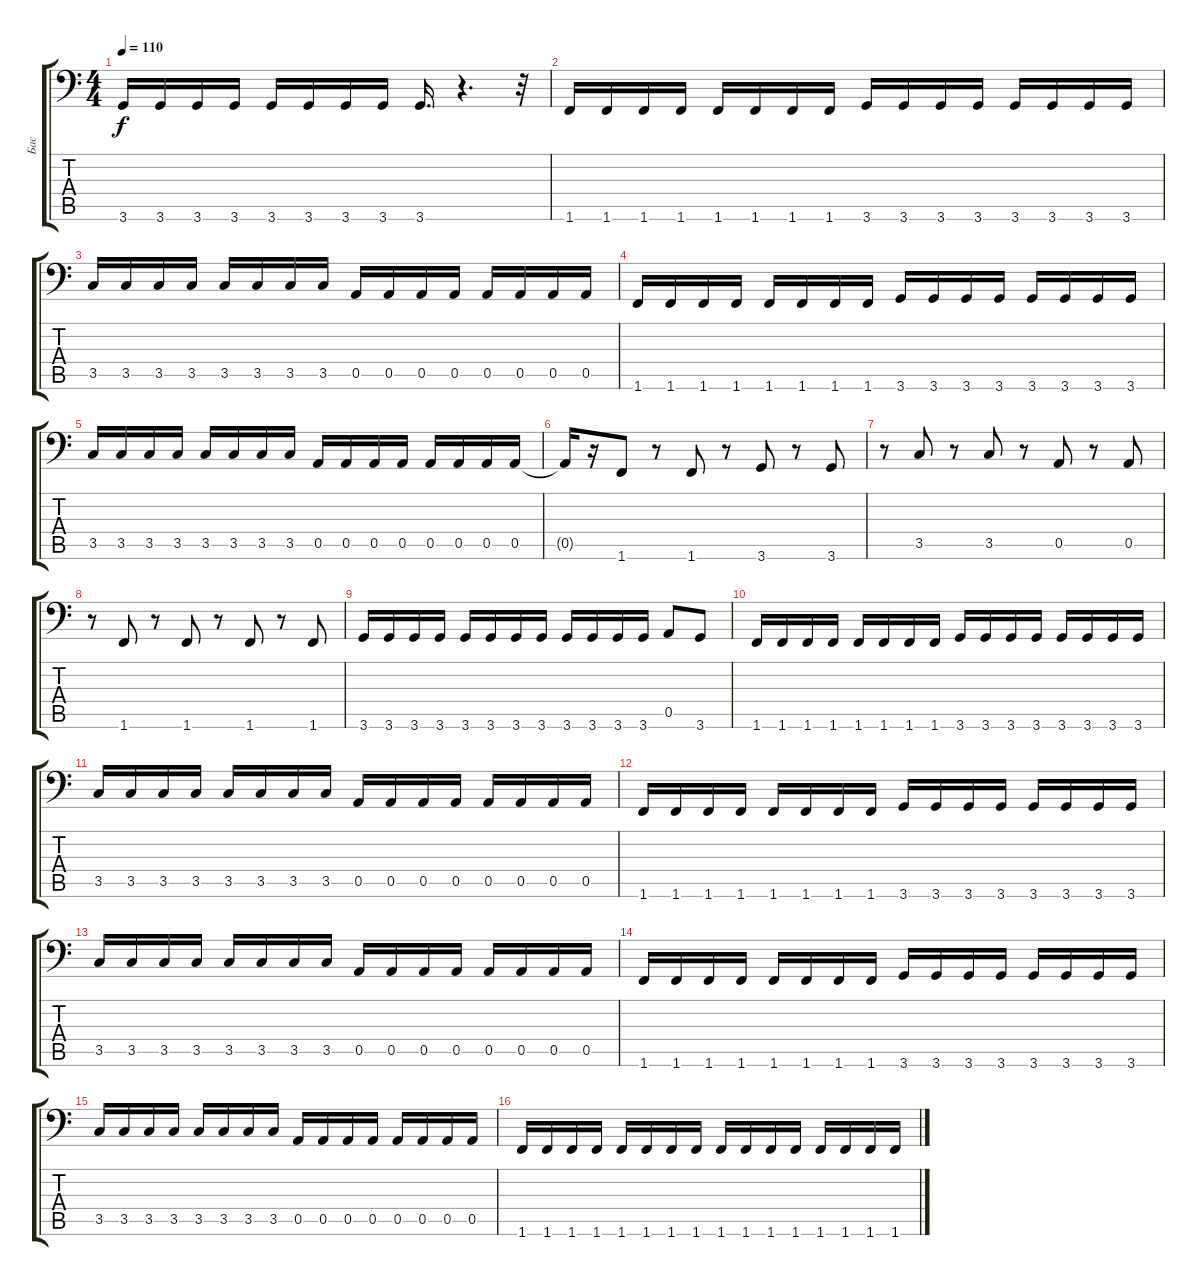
\track ("Бас" "Бас") {instrument electricbassfinger}
\staff {score tabs}
\tuning (F3 C3 G2 D2 A1 E1) {hide}
\ts (4 4)
\tempo 110
\clef f4
\ks c
3.6.16{dy f} 3.6.16 3.6.16 3.6.16 3.6.16 3.6.16 3.6.16 3.6.16 3.6.16{d} r.4{d} r.32 |
1.6.16 1.6.16 1.6.16 1.6.16 1.6.16 1.6.16 1.6.16 1.6.16 3.6.16 3.6.16 3.6.16 3.6.16 3.6.16 3.6.16 3.6.16 3.6.16 |
3.5.16 3.5.16 3.5.16 3.5.16 3.5.16 3.5.16 3.5.16 3.5.16 0.5.16 0.5.16 0.5.16 0.5.16 0.5.16 0.5.16 0.5.16 0.5.16 |
1.6.16 1.6.16 1.6.16 1.6.16 1.6.16 1.6.16 1.6.16 1.6.16 3.6.16 3.6.16 3.6.16 3.6.16 3.6.16 3.6.16 3.6.16 3.6.16 |
3.5.16 3.5.16 3.5.16 3.5.16 3.5.16 3.5.16 3.5.16 3.5.16 0.5.16 0.5.16 0.5.16 0.5.16 0.5.16 0.5.16 0.5.16 0.5.16 |
0.5{t}.16 r.16 1.6.8 r.8 1.6.8 r.8 3.6.8 r.8 3.6.8 |
r.8 3.5.8 r.8 3.5.8 r.8 0.5.8 r.8 0.5.8 |
r.8 1.6.8 r.8 1.6.8 r.8 1.6.8 r.8 1.6.8 |
3.6.16 3.6.16 3.6.16 3.6.16 3.6.16 3.6.16 3.6.16 3.6.16 3.6.16 3.6.16 3.6.16 3.6.16 0.5.8 3.6.8 |
1.6.16 1.6.16 1.6.16 1.6.16 1.6.16 1.6.16 1.6.16 1.6.16 3.6.16 3.6.16 3.6.16 3.6.16 3.6.16 3.6.16 3.6.16 3.6.16 |
3.5.16 3.5.16 3.5.16 3.5.16 3.5.16 3.5.16 3.5.16 3.5.16 0.5.16 0.5.16 0.5.16 0.5.16 0.5.16 0.5.16 0.5.16 0.5.16 |
1.6.16 1.6.16 1.6.16 1.6.16 1.6.16 1.6.16 1.6.16 1.6.16 3.6.16 3.6.16 3.6.16 3.6.16 3.6.16 3.6.16 3.6.16 3.6.16 |
3.5.16 3.5.16 3.5.16 3.5.16 3.5.16 3.5.16 3.5.16 3.5.16 0.5.16 0.5.16 0.5.16 0.5.16 0.5.16 0.5.16 0.5.16 0.5.16 |
1.6.16 1.6.16 1.6.16 1.6.16 1.6.16 1.6.16 1.6.16 1.6.16 3.6.16 3.6.16 3.6.16 3.6.16 3.6.16 3.6.16 3.6.16 3.6.16 |
3.5.16 3.5.16 3.5.16 3.5.16 3.5.16 3.5.16 3.5.16 3.5.16 0.5.16 0.5.16 0.5.16 0.5.16 0.5.16 0.5.16 0.5.16 0.5.16 |
1.6.16 1.6.16 1.6.16 1.6.16 1.6.16 1.6.16 1.6.16 1.6.16 1.6.16 1.6.16 1.6.16 1.6.16 1.6.16 1.6.16 1.6.16 1.6.16
